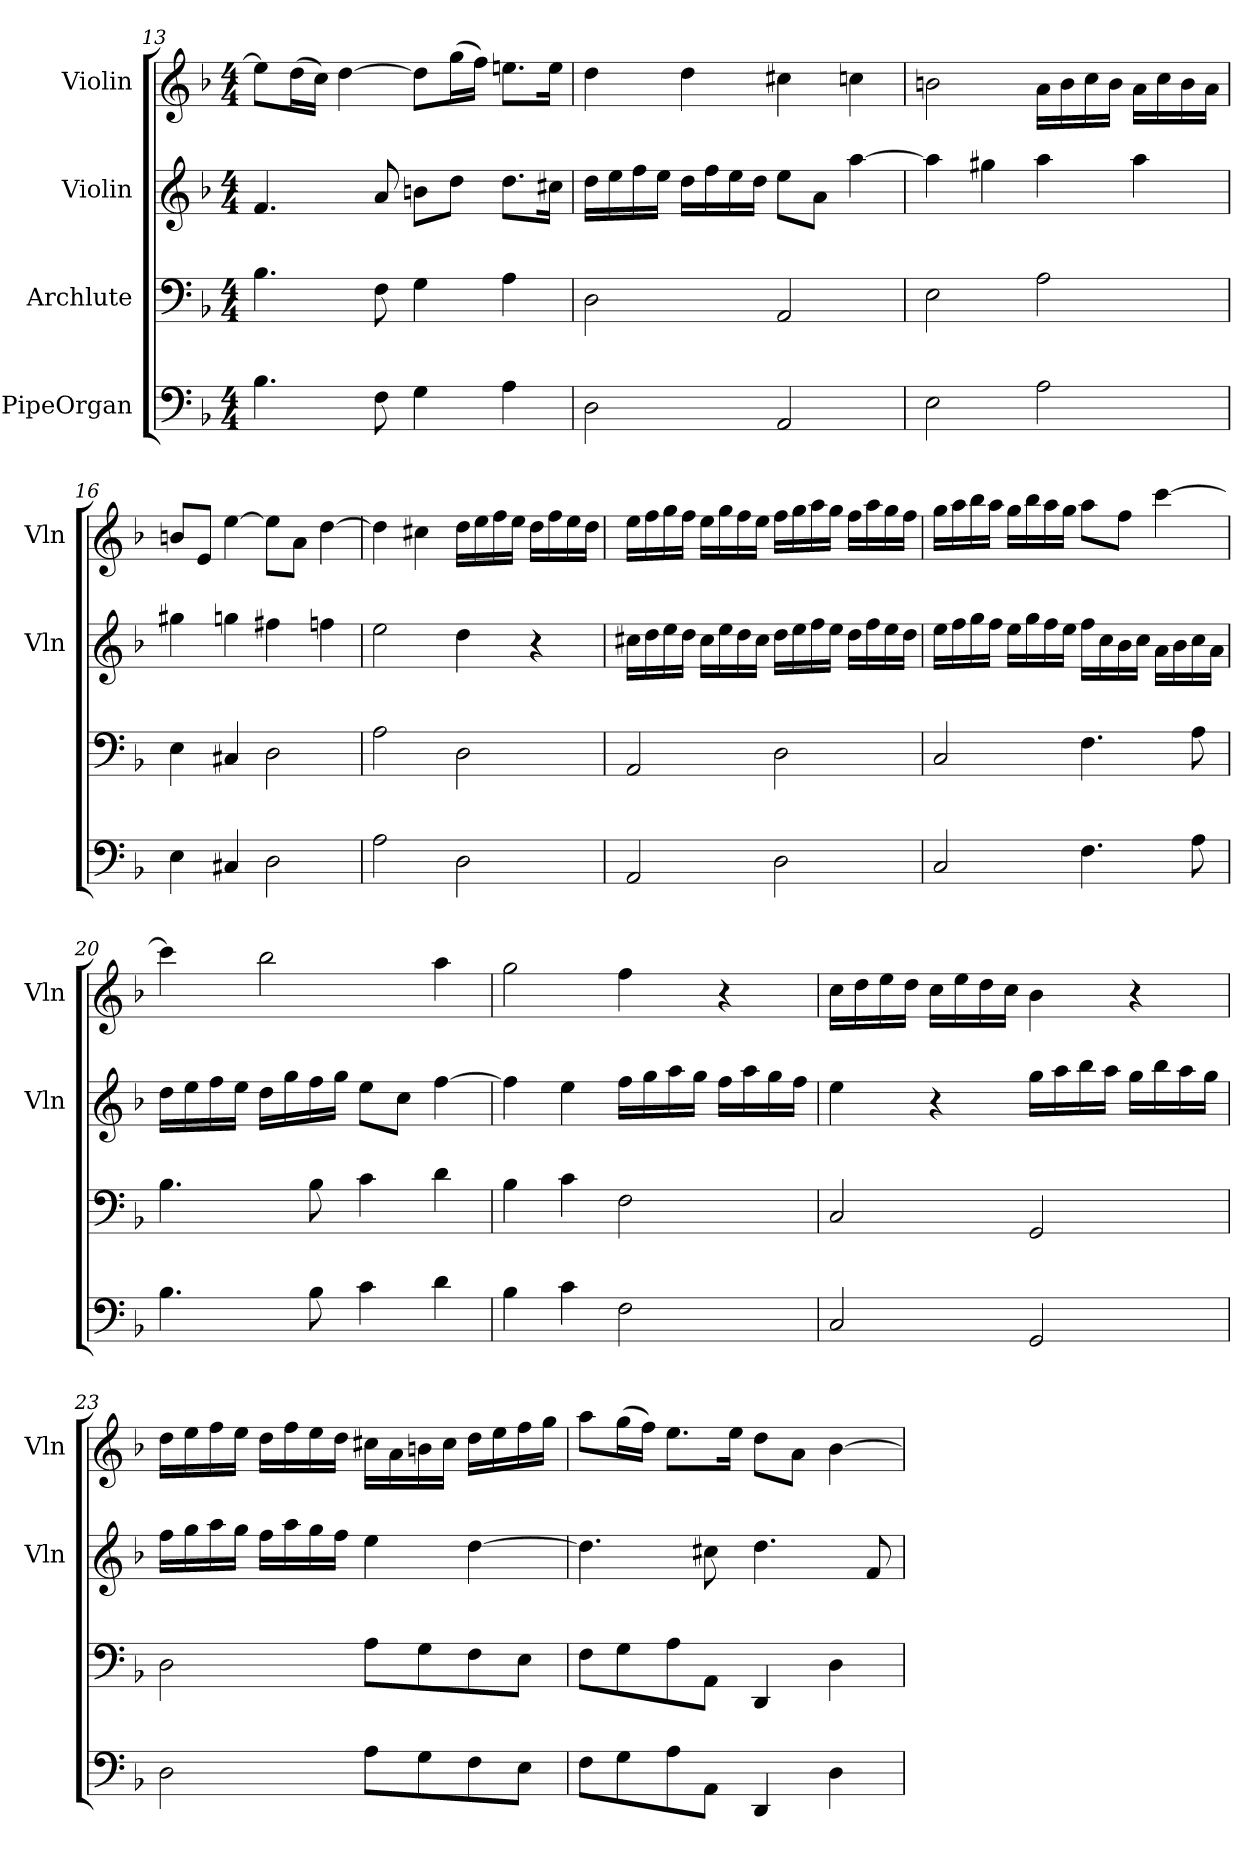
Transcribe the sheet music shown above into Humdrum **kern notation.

**kern	**kern	**kern	**kern
*part4	*part3	*part2	*part1
*staff4	*staff3	*staff2	*staff1
*I"PipeOrgan	*I"Archlute	*I"Violin	*I"Violin
*	*	*I'Vln	*I'Vln
*clefF4	*clefF4	*clefG2	*clefG2
*k[b-]	*k[b-]	*k[b-]	*k[b-]
*d:	*d:	*d:	*d:
*M4/4	*M4/4	*M4/4	*M4/4
=13	=13	=13	=13
4.B-\	4.B-\	4.f/	8ee-\L]
.	.	.	(16dd\L
.	.	.	16cc\JJ)
.	.	.	[4dd\
8F\	8F\	8a/	.
4G\	4G\	8bn\L	8dd\L]
.	.	8dd\J	(16gg\L
.	.	.	16ff\JJ)
4A\	4A\	8.dd\L	8.een\L
.	.	16cc#X\Jk	16ee\Jk
=14	=14	=14	=14
2D\	2D\	16dd\LL	4dd\
.	.	16ee\	.
.	.	16ff\	.
.	.	16ee\JJ	.
.	.	16dd\LL	4dd\
.	.	16ff\	.
.	.	16ee\	.
.	.	16dd\JJ	.
2AA/	2AA/	8ee\L	4cc#X\
.	.	8a\J	.
.	.	[4aa\	4ccn\
=15	=15	=15	=15
2E\	2E\	4aa\]	2bn\
.	.	4gg#X\	.
2A\	2A\	4aa\	16a\LL
.	.	.	16b\
.	.	.	16cc\
.	.	.	16b\JJ
.	.	4aa\	16a\LL
.	.	.	16cc\
.	.	.	16b\
.	.	.	16a\JJ
=16	=16	=16	=16
4E\	4E\	4gg#X\	8bn/L
.	.	.	8e/J
4C#X/	4C#X/	4ggn\	[4ee\
2D\	2D\	4ff#X\	8ee\L]
.	.	.	8a\J
.	.	4ffn\	[4dd\
=17	=17	=17	=17
2A\	2A\	2ee\	4dd\]
.	.	.	4cc#X\
2D\	2D\	4dd\	16dd\LL
.	.	.	16ee\
.	.	.	16ff\
.	.	.	16ee\JJ
.	.	4r	16dd\LL
.	.	.	16ff\
.	.	.	16ee\
.	.	.	16dd\JJ
=18	=18	=18	=18
2AA/	2AA/	16cc#X\LL	16ee\LL
.	.	16dd\	16ff\
.	.	16ee\	16gg\
.	.	16dd\JJ	16ff\JJ
.	.	16cc#\LL	16ee\LL
.	.	16ee\	16gg\
.	.	16dd\	16ff\
.	.	16cc#\JJ	16ee\JJ
2D\	2D\	16dd\LL	16ff\LL
.	.	16ee\	16gg\
.	.	16ff\	16aa\
.	.	16ee\JJ	16gg\JJ
.	.	16dd\LL	16ff\LL
.	.	16ff\	16aa\
.	.	16ee\	16gg\
.	.	16dd\JJ	16ff\JJ
=19	=19	=19	=19
2C/	2C/	16ee\LL	16gg\LL
.	.	16ff\	16aa\
.	.	16gg\	16bb-\
.	.	16ff\JJ	16aa\JJ
.	.	16ee\LL	16gg\LL
.	.	16gg\	16bb-\
.	.	16ff\	16aa\
.	.	16ee\JJ	16gg\JJ
4.F\	4.F\	16ff\LL	8aa\L
.	.	16cc\	.
.	.	16b-\	8ff\J
.	.	16cc\JJ	.
.	.	16a\LL	[4ccc\
.	.	16b-\	.
8A\	8A\	16cc\	.
.	.	16a\JJ	.
=20	=20	=20	=20
4.B-\	4.B-\	16dd\LL	4ccc\]
.	.	16ee\	.
.	.	16ff\	.
.	.	16ee\JJ	.
.	.	16dd\LL	2bb-\
.	.	16gg\	.
8B-\	8B-\	16ff\	.
.	.	16gg\JJ	.
4c\	4c\	8ee\L	.
.	.	8cc\J	.
4d\	4d\	[4ff\	4aa\
=21	=21	=21	=21
4B-\	4B-\	4ff\]	2gg\
4c\	4c\	4ee\	.
2F\	2F\	16ff\LL	4ff\
.	.	16gg\	.
.	.	16aa\	.
.	.	16gg\JJ	.
.	.	16ff\LL	4r
.	.	16aa\	.
.	.	16gg\	.
.	.	16ff\JJ	.
=22	=22	=22	=22
2C/	2C/	4ee\	16cc\LL
.	.	.	16dd\
.	.	.	16ee\
.	.	.	16dd\JJ
.	.	4r	16cc\LL
.	.	.	16ee\
.	.	.	16dd\
.	.	.	16cc\JJ
2GG/	2GG/	16gg\LL	4b-\
.	.	16aa\	.
.	.	16bb-\	.
.	.	16aa\JJ	.
.	.	16gg\LL	4r
.	.	16bb-\	.
.	.	16aa\	.
.	.	16gg\JJ	.
=23	=23	=23	=23
2D\	2D\	16ff\LL	16dd\LL
.	.	16gg\	16ee\
.	.	16aa\	16ff\
.	.	16gg\JJ	16ee\JJ
.	.	16ff\LL	16dd\LL
.	.	16aa\	16ff\
.	.	16gg\	16ee\
.	.	16ff\JJ	16dd\JJ
8A\L	8A\L	4ee\	16cc#X\LL
.	.	.	16a\
8G\	8G\	.	16bn\
.	.	.	16cc#\JJ
8F\	8F\	[4dd\	16dd\LL
.	.	.	16ee\
8E\J	8E\J	.	16ff\
.	.	.	16gg\JJ
=24	=24	=24	=24
8F\L	8F\L	4.dd\]	8aa\L
8G\	8G\	.	(16gg\L
.	.	.	16ff\JJ)
8A\	8A\	.	8.ee\L
8AA\J	8AA\J	8cc#X\	.
.	.	.	16ee\Jk
4DD/	4DD/	4.dd\	8dd\L
.	.	.	8a\J
4D\	4D\	.	[4b-\
.	.	8f/	.
=	=	=	=
*-	*-	*-	*-
